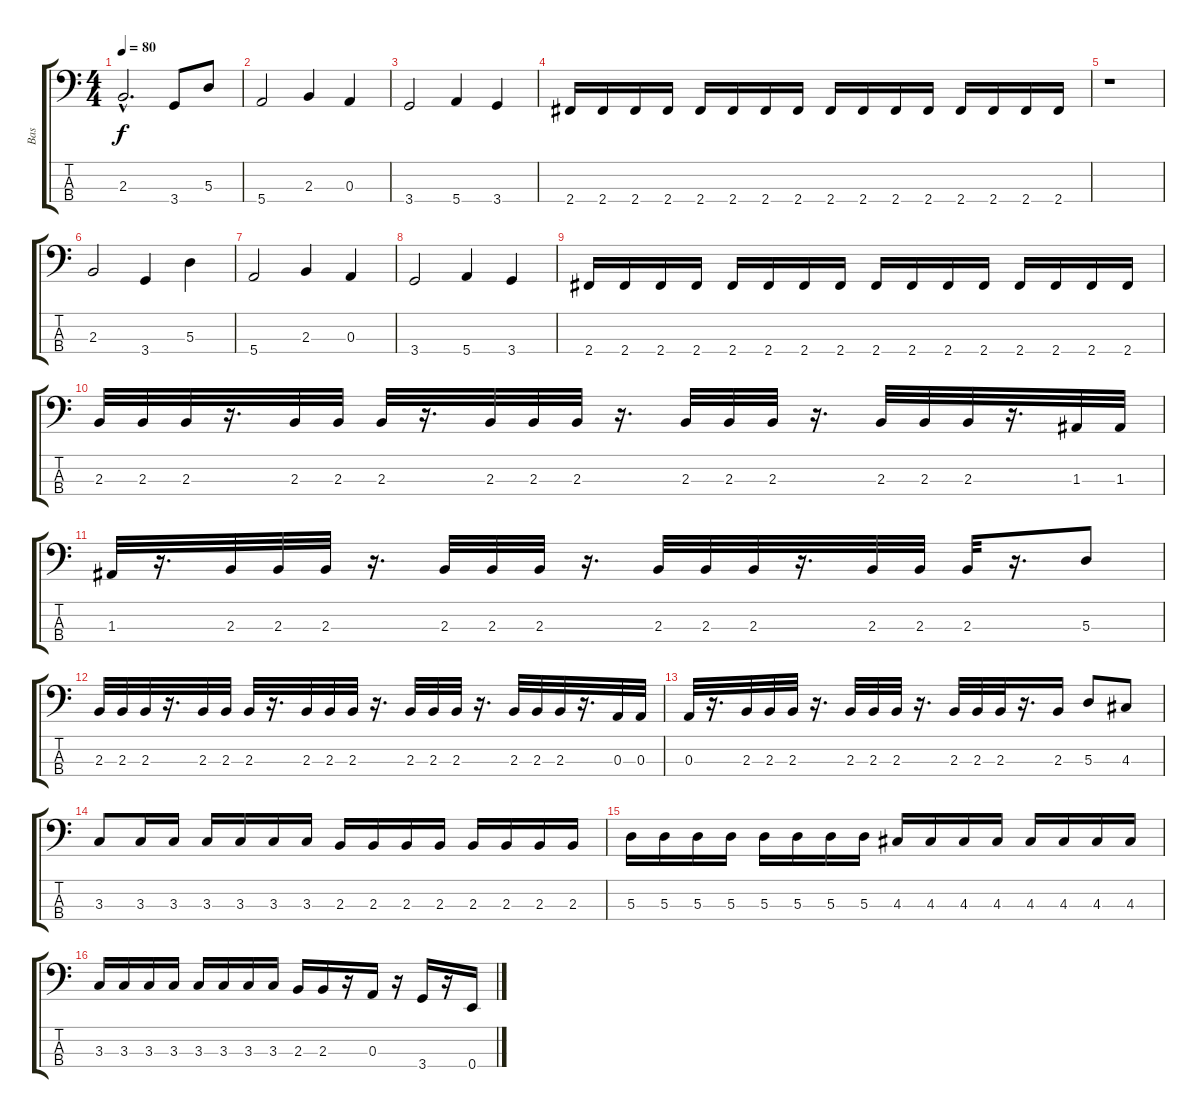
\track ("Bas" "Bas") {instrument electricbassfinger}
\staff {score tabs}
\tuning (G2 D2 A1 E1) {hide}
\ts (4 4)
\tempo 80
\clef f4
\ks c
2.3{hac}.2{d dy f} 3.4.8 5.3.8 |
5.4.2 2.3.4 0.3.4 |
3.4.2 5.4.4 3.4.4 |
2.4.16 2.4.16 2.4.16 2.4.16 2.4.16 2.4.16 2.4.16 2.4.16 2.4.16 2.4.16 2.4.16 2.4.16 2.4.16 2.4.16 2.4.16 2.4.16 |
r.1 |
2.3.2 3.4.4 5.3.4 |
5.4.2 2.3.4 0.3.4 |
3.4.2 5.4.4 3.4.4 |
2.4.16 2.4.16 2.4.16 2.4.16 2.4.16 2.4.16 2.4.16 2.4.16 2.4.16 2.4.16 2.4.16 2.4.16 2.4.16 2.4.16 2.4.16 2.4.16 |
2.3.32 2.3.32 2.3.32 r.16{d} 2.3.32 2.3.32 2.3.32 r.16{d} 2.3.32 2.3.32 2.3.32 r.16{d} 2.3.32 2.3.32 2.3.32 r.16{d} 2.3.32 2.3.32 2.3.32 r.16{d} 1.3.32 1.3.32 |
1.3.32 r.16{d} 2.3.32 2.3.32 2.3.32 r.16{d} 2.3.32 2.3.32 2.3.32 r.16{d} 2.3.32 2.3.32 2.3.32 r.16{d} 2.3.32 2.3.32 2.3.32 r.16{d} 5.3.8 |
2.3.32 2.3.32 2.3.32 r.16{d} 2.3.32 2.3.32 2.3.32 r.16{d} 2.3.32 2.3.32 2.3.32 r.16{d} 2.3.32 2.3.32 2.3.32 r.16{d} 2.3.32 2.3.32 2.3.32 r.16{d} 0.3.32 0.3.32 |
0.3.32 r.16{d} 2.3.32 2.3.32 2.3.32 r.16{d} 2.3.32 2.3.32 2.3.32 r.16{d} 2.3.32 2.3.32 2.3.32 r.16{d} 2.3.16 5.3.8 4.3.8 |
3.3.8 3.3.16 3.3.16 3.3.16 3.3.16 3.3.16 3.3.16 2.3.16 2.3.16 2.3.16 2.3.16 2.3.16 2.3.16 2.3.16 2.3.16 |
5.3.16 5.3.16 5.3.16 5.3.16 5.3.16 5.3.16 5.3.16 5.3.16 4.3.16 4.3.16 4.3.16 4.3.16 4.3.16 4.3.16 4.3.16 4.3.16 |
3.3.16 3.3.16 3.3.16 3.3.16 3.3.16 3.3.16 3.3.16 3.3.16 2.3.16 2.3.16 r.16 0.3.16 r.16 3.4.16 r.16 0.4.16
